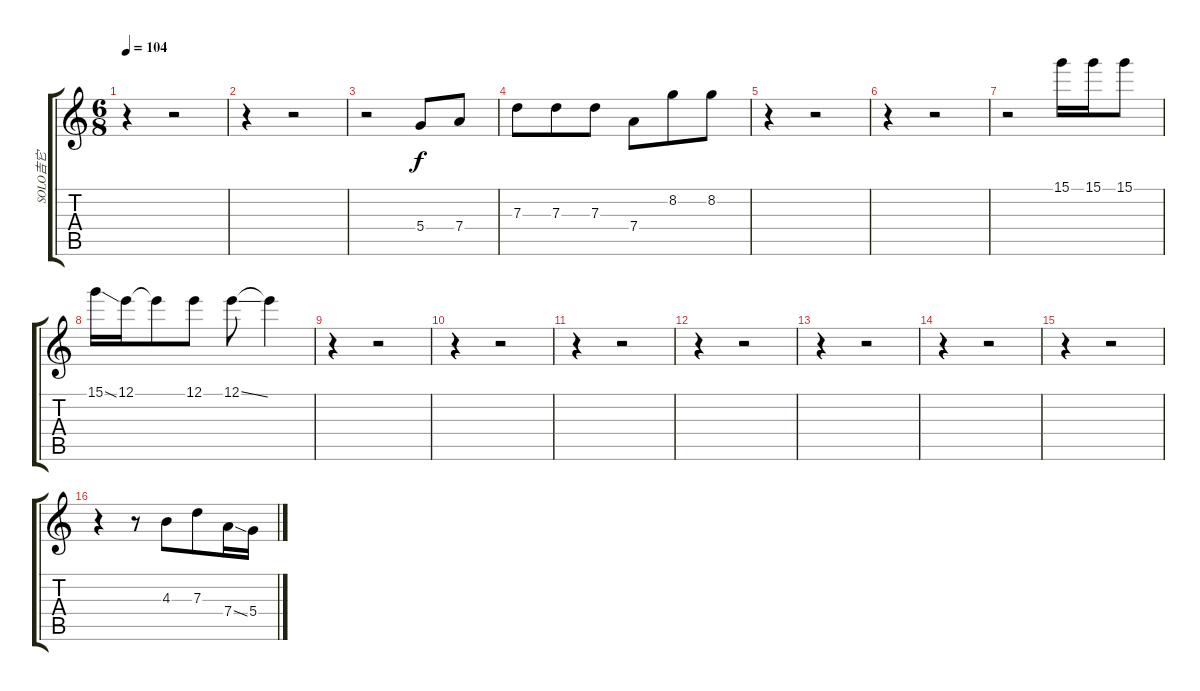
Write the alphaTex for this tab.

\track ("SOLO吉它" "SOLO吉它") {instrument acousticguitarsteel}
\staff {score tabs}
\tuning (E4 B3 G3 D3 A2 E2) {hide}
\ts (6 8)
\tempo 104
\clef g2
\ks c
r.4{dy f} r.2 |
r.4 r.2 |
r.2 5.4.8 7.4.8 |
7.3.8 7.3.8 7.3.8 7.4.8 8.2.8 8.2.8 |
r.4 r.2 |
r.4 r.2 |
r.2 15.1.16 15.1.16 15.1.8 |
15.1{ss}.16 12.1.16 12.1{t}.8 12.1.8 12.1{ss}.8 12.1{t}.4 |
r.4 r.2 |
r.4 r.2 |
r.4 r.2 |
r.4 r.2 |
r.4 r.2 |
r.4 r.2 |
r.4 r.2 |
r.4 r.8 4.3.8 7.3.8 7.4{ss}.16 5.4.16
